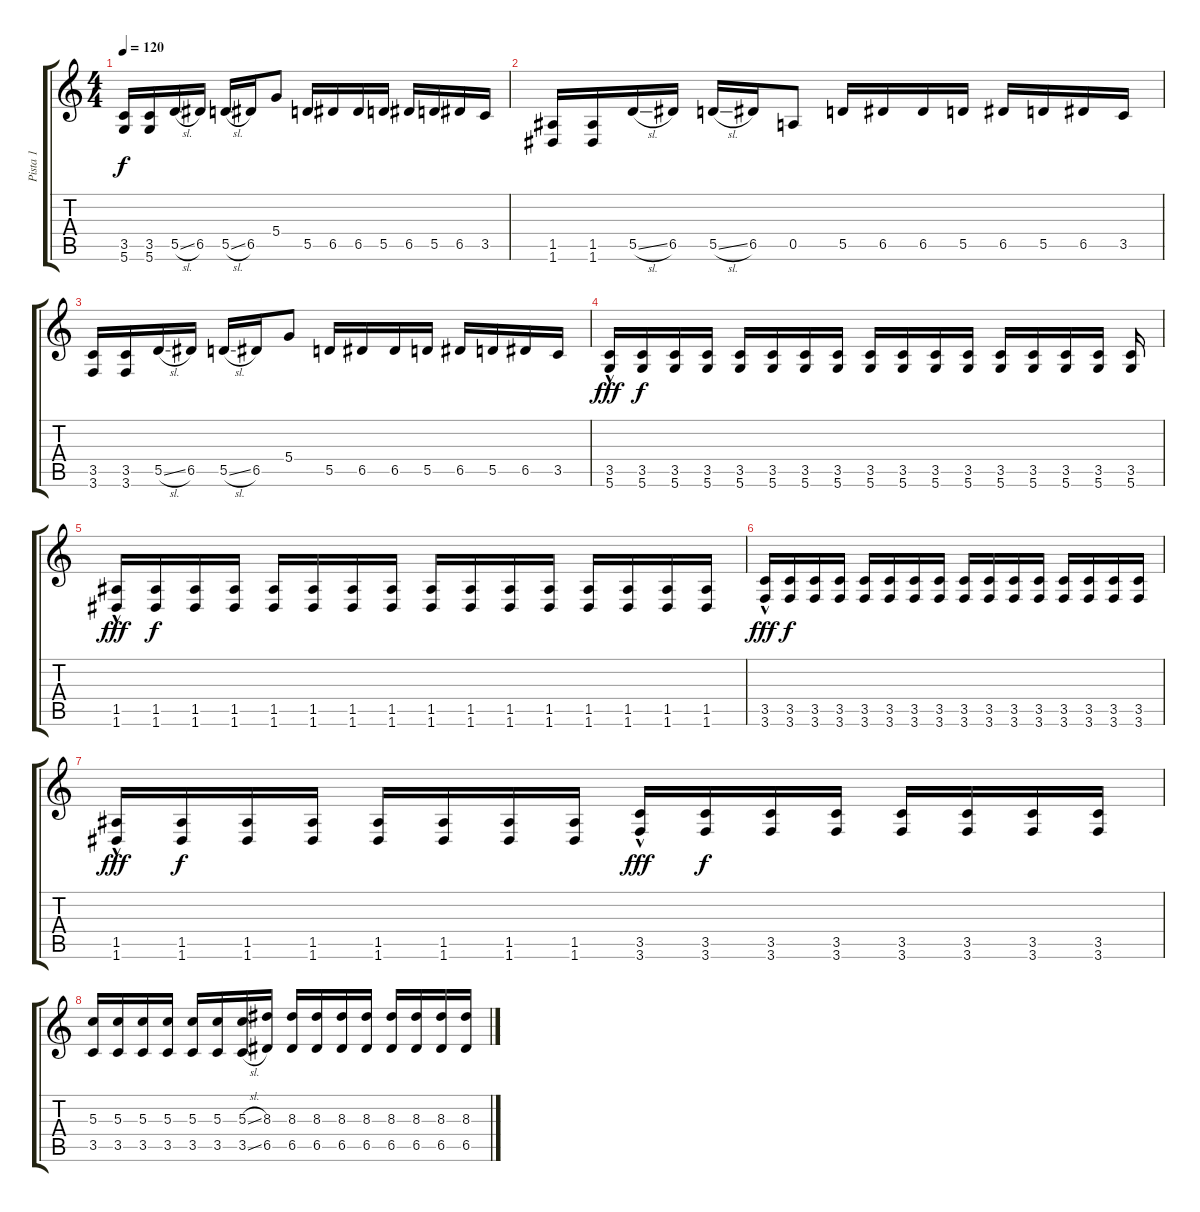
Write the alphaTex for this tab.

\track ("Pista 1" "Pista 1") {instrument overdrivenguitar}
\staff {score tabs}
\tuning (E4 B3 G3 D3 A2 D2) {hide}
\ts (4 4)
\tempo 120
\clef g2
\ks c
(3.5 5.6).16{dy f} (3.5 5.6).16 5.5{sl}.16 6.5.16 5.5{sl}.16 6.5.16 5.4.8 5.5.16 6.5.16 6.5.16 5.5.16 6.5.16 5.5.16 6.5.16 3.5.16 |
(1.5 1.6).16 (1.5 1.6).16 5.5{sl}.16 6.5.16 5.5{sl}.16 6.5.16 0.5.8 5.5.16 6.5.16 6.5.16 5.5.16 6.5.16 5.5.16 6.5.16 3.5.16 |
(3.5 3.6).16 (3.5 3.6).16 5.5{sl}.16 6.5.16 5.5{sl}.16 6.5.16 5.4.8 5.5.16 6.5.16 6.5.16 5.5.16 6.5.16 5.5.16 6.5.16 3.5.16 |
(3.5{hac} 5.6{hac}).16{dy fff} (3.5 5.6).16{dy f} (3.5 5.6).16 (3.5 5.6).16 (3.5 5.6).16 (3.5 5.6).16 (3.5 5.6).16 (3.5 5.6).16 (3.5 5.6).16 (3.5 5.6).16 (3.5 5.6).16 (3.5 5.6).16 (3.5 5.6).16 (3.5 5.6).16 (3.5 5.6).16 (3.5 5.6).16 (3.5 5.6).16 |
(1.5{hac} 1.6{hac}).16{dy fff} (1.5 1.6).16{dy f} (1.5 1.6).16 (1.5 1.6).16 (1.5 1.6).16 (1.5 1.6).16 (1.5 1.6).16 (1.5 1.6).16 (1.5 1.6).16 (1.5 1.6).16 (1.5 1.6).16 (1.5 1.6).16 (1.5 1.6).16 (1.5 1.6).16 (1.5 1.6).16 (1.5 1.6).16 |
(3.5{hac} 3.6{hac}).16{dy fff} (3.5 3.6).16{dy f} (3.5 3.6).16 (3.5 3.6).16 (3.5 3.6).16 (3.5 3.6).16 (3.5 3.6).16 (3.5 3.6).16 (3.5 3.6).16 (3.5 3.6).16 (3.5 3.6).16 (3.5 3.6).16 (3.5 3.6).16 (3.5 3.6).16 (3.5 3.6).16 (3.5 3.6).16 |
(1.5{hac} 1.6{hac}).16{dy fff} (1.5 1.6).16{dy f} (1.5 1.6).16 (1.5 1.6).16 (1.5 1.6).16 (1.5 1.6).16 (1.5 1.6).16 (1.5 1.6).16 (3.5{hac} 3.6{hac}).16{dy fff} (3.5 3.6).16{dy f} (3.5 3.6).16 (3.5 3.6).16 (3.5 3.6).16 (3.5 3.6).16 (3.5 3.6).16 (3.5 3.6).16 |
(5.3 3.5).16 (5.3 3.5).16 (5.3 3.5).16 (5.3 3.5).16 (5.3 3.5).16 (5.3 3.5).16 (5.3{sl} 3.5{sl}).16 (8.3 6.5).16 (8.3 6.5).16 (8.3 6.5).16 (8.3 6.5).16 (8.3 6.5).16 (8.3 6.5).16 (8.3 6.5).16 (8.3 6.5).16 (8.3 6.5).16
